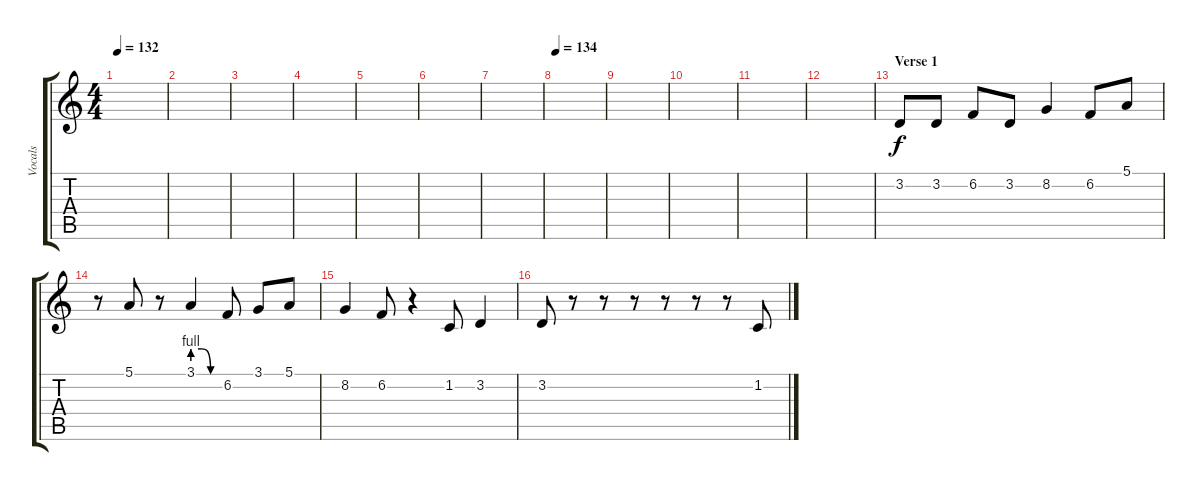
\track ("Vocals" "Vocals") {instrument cello}
\staff {score tabs}
\tuning (E4 B3 G3 D3 A2 E2) {hide}
\ts (4 4)
\tempo 132
\clef g2
\ks c
|
|
|
|
|
|
|
\tempo 134
|
|
|
|
|
\section ("" "Verse 1")
3.2.8 3.2.8 6.2.8 3.2.8 8.2.4 6.2.8 5.1.8 |
r.8 5.1.8 r.8 3.1{be (custom 0 4 20 4 40 0 60 0)}.4 6.2.8 3.1.8 5.1.8 |
8.2.4 6.2.8 r.4 1.2.8 3.2.4 |
3.2.8 r.8 r.8 r.8 r.8 r.8 r.8 1.2.8
